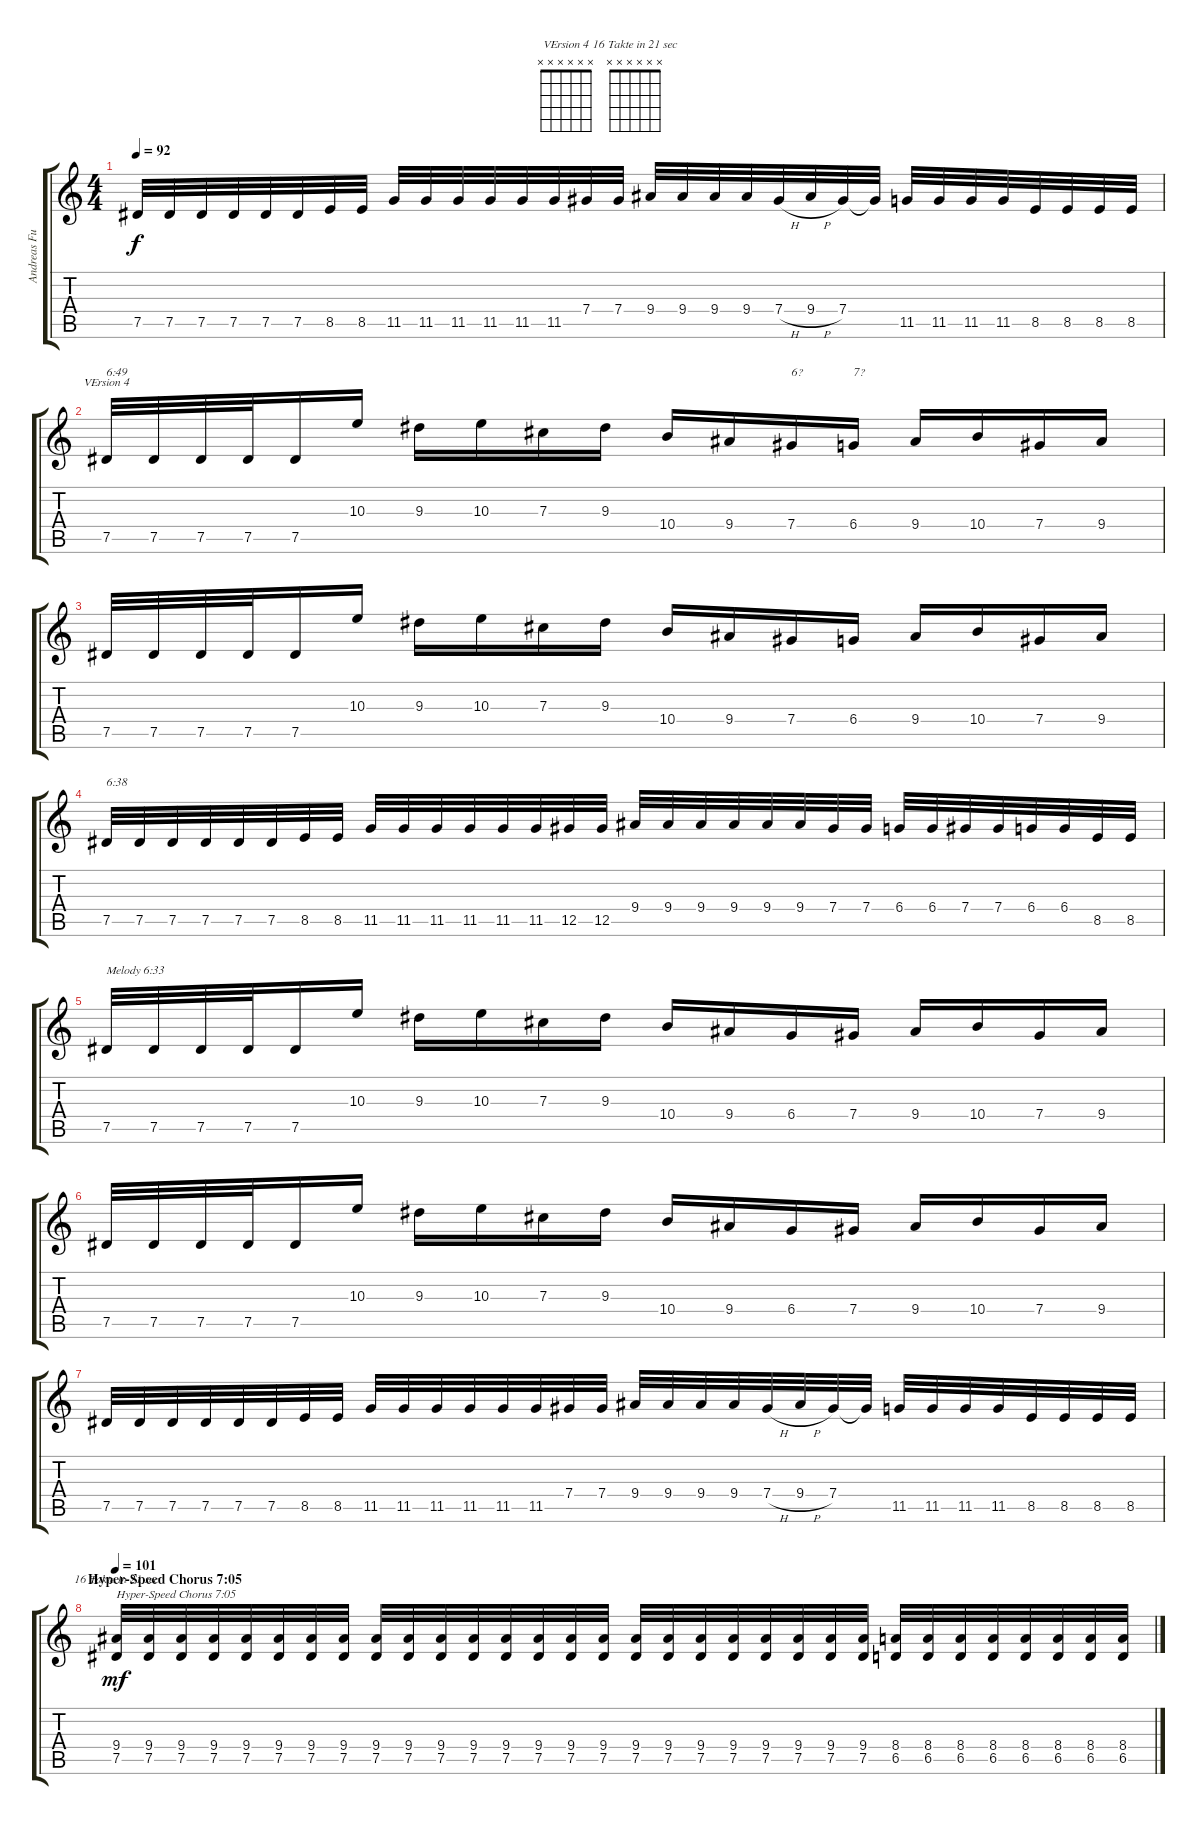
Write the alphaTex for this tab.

\track ("Andreas Fullmestad (D# Tuning)" "Andreas Fu") {instrument distortionguitar}
\staff {score tabs}
\tuning (Eb4 Bb3 Gb3 Db3 Ab2 Eb2) {hide}
\chord ("VErsion 4" x x x x x x)
\chord ("16 Takte in 21 sec" x x x x x x)
\ts (4 4)
\tempo 92
\clef g2
\ks c
7.5.32{dy f} 7.5.32 7.5.32 7.5.32 7.5.32 7.5.32 8.5.32 8.5.32 11.5.32 11.5.32 11.5.32 11.5.32 11.5.32 11.5.32 7.4.32 7.4.32 9.4.32 9.4.32 9.4.32 9.4.32 7.4{h}.32 9.4{h}.32 7.4.32 7.4{t}.32 11.5.32 11.5.32 11.5.32 11.5.32 8.5.32 8.5.32 8.5.32 8.5.32 |
7.5.32{ch "VErsion 4" txt "6:49"} 7.5.32 7.5.32 7.5.32 7.5.16 10.3.16 9.3.16 10.3.16 7.3.16 9.3.16 10.4.16 9.4.16 7.4.16{txt "6?"} 6.4.16{txt "7?"} 9.4.16 10.4.16 7.4.16 9.4.16 |
7.5.32 7.5.32 7.5.32 7.5.32 7.5.16 10.3.16 9.3.16 10.3.16 7.3.16 9.3.16 10.4.16 9.4.16 7.4.16 6.4.16 9.4.16 10.4.16 7.4.16 9.4.16 |
7.5.32{txt "6:38"} 7.5.32 7.5.32 7.5.32 7.5.32 7.5.32 8.5.32 8.5.32 11.5.32 11.5.32 11.5.32 11.5.32 11.5.32 11.5.32 12.5.32 12.5.32 9.4.32 9.4.32 9.4.32 9.4.32 9.4.32 9.4.32 7.4.32 7.4.32 6.4.32 6.4.32 7.4.32 7.4.32 6.4.32 6.4.32 8.5.32 8.5.32 |
7.5.32{txt "Melody 6:33"} 7.5.32 7.5.32 7.5.32 7.5.16 10.3.16 9.3.16 10.3.16 7.3.16 9.3.16 10.4.16 9.4.16 6.4.16 7.4.16 9.4.16 10.4.16 7.4.16 9.4.16 |
7.5.32 7.5.32 7.5.32 7.5.32 7.5.16 10.3.16 9.3.16 10.3.16 7.3.16 9.3.16 10.4.16 9.4.16 6.4.16 7.4.16 9.4.16 10.4.16 7.4.16 9.4.16 |
7.5.32 7.5.32 7.5.32 7.5.32 7.5.32 7.5.32 8.5.32 8.5.32 11.5.32 11.5.32 11.5.32 11.5.32 11.5.32 11.5.32 7.4.32 7.4.32 9.4.32 9.4.32 9.4.32 9.4.32 7.4{h}.32 9.4{h}.32 7.4.32 7.4{t}.32 11.5.32 11.5.32 11.5.32 11.5.32 8.5.32 8.5.32 8.5.32 8.5.32 |
\section ("" "Hyper-Speed Chorus 7:05")
\tempo 101
(9.4 7.5).32{ch "16 Takte in 21 sec" txt "Hyper-Speed Chorus 7:05" dy mf} (9.4 7.5).32 (9.4 7.5).32 (9.4 7.5).32 (9.4 7.5).32 (9.4 7.5).32 (9.4 7.5).32 (9.4 7.5).32 (9.4 7.5).32 (9.4 7.5).32 (9.4 7.5).32 (9.4 7.5).32 (9.4 7.5).32 (9.4 7.5).32 (9.4 7.5).32 (9.4 7.5).32 (9.4 7.5).32 (9.4 7.5).32 (9.4 7.5).32 (9.4 7.5).32 (9.4 7.5).32 (9.4 7.5).32 (9.4 7.5).32 (9.4 7.5).32 (8.4 6.5).32 (8.4 6.5).32 (8.4 6.5).32 (8.4 6.5).32 (8.4 6.5).32 (8.4 6.5).32 (8.4 6.5).32 (8.4 6.5).32
